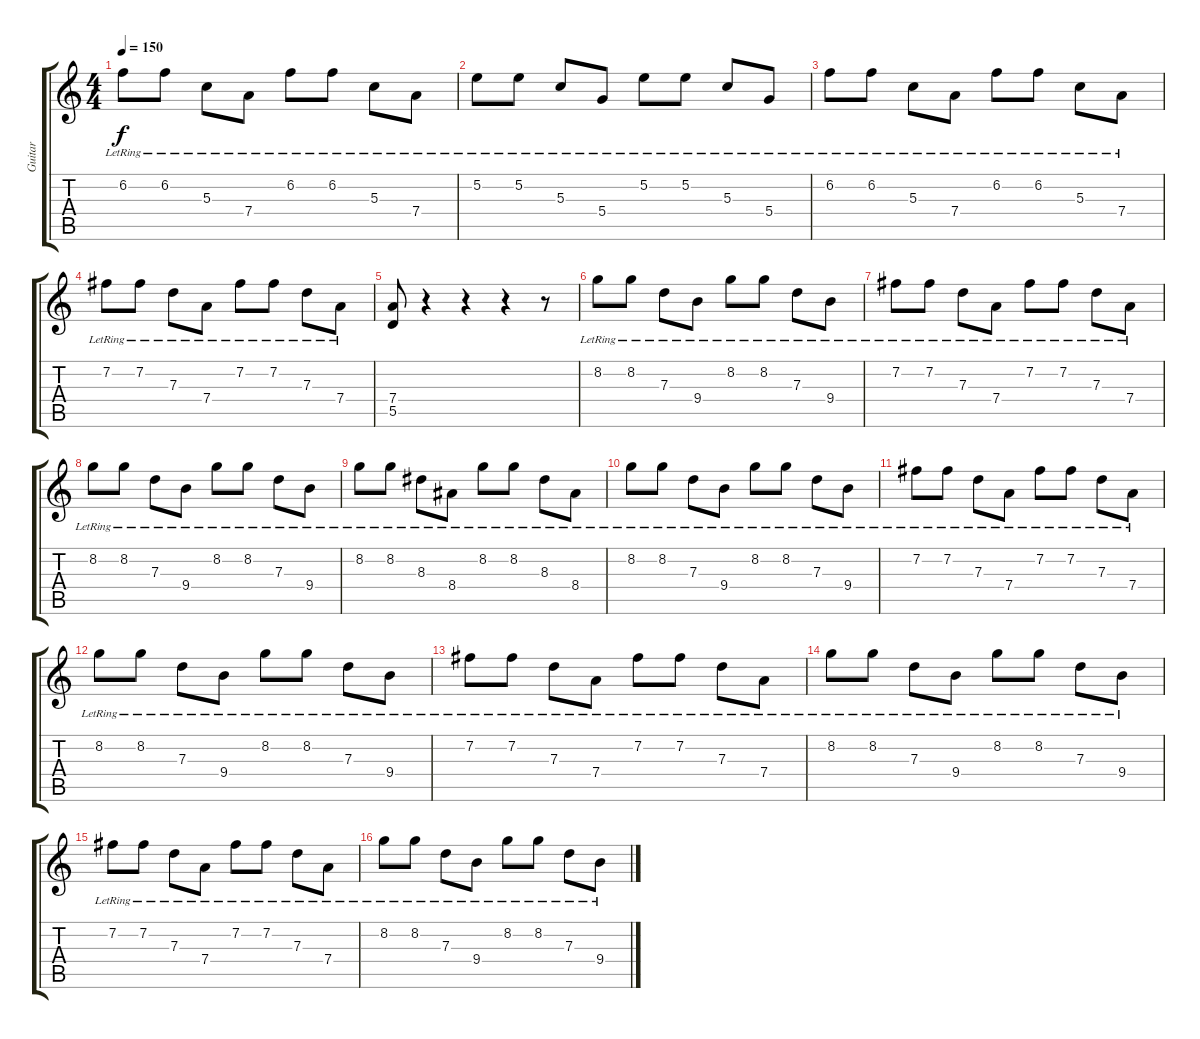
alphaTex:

\track ("Guitar" "Guitar") {instrument distortionguitar}
\staff {score tabs}
\tuning (E4 B3 G3 D3 A2 E2) {hide}
\ts (4 4)
\tempo 150
\clef g2
\ks c
6.2{lr}.8{dy f} 6.2{lr}.8 5.3{lr}.8 7.4{lr}.8 6.2{lr}.8 6.2{lr}.8 5.3{lr}.8 7.4{lr}.8 |
5.2{lr}.8 5.2{lr}.8 5.3{lr}.8 5.4{lr}.8 5.2{lr}.8 5.2{lr}.8 5.3{lr}.8 5.4{lr}.8 |
6.2{lr}.8 6.2{lr}.8 5.3{lr}.8 7.4{lr}.8 6.2{lr}.8 6.2{lr}.8 5.3{lr}.8 7.4{lr}.8 |
7.2{lr}.8 7.2{lr}.8 7.3{lr}.8 7.4{lr}.8 7.2{lr}.8 7.2{lr}.8 7.3{lr}.8 7.4{lr}.8 |
(7.4 5.5).8{instrument distortionguitar} r.4 r.4 r.4 r.8 |
8.2{lr}.8{instrument electricguitarclean} 8.2{lr}.8 7.3{lr}.8 9.4{lr}.8 8.2{lr}.8 8.2{lr}.8 7.3{lr}.8 9.4{lr}.8 |
7.2{lr}.8 7.2{lr}.8 7.3{lr}.8 7.4{lr}.8 7.2{lr}.8 7.2{lr}.8 7.3{lr}.8 7.4{lr}.8 |
8.2{lr}.8 8.2{lr}.8 7.3{lr}.8 9.4{lr}.8 8.2{lr}.8 8.2{lr}.8 7.3{lr}.8 9.4{lr}.8 |
8.2{lr}.8 8.2{lr}.8 8.3{lr}.8 8.4{lr}.8 8.2{lr}.8 8.2{lr}.8 8.3{lr}.8 8.4{lr}.8 |
8.2{lr}.8 8.2{lr}.8 7.3{lr}.8 9.4{lr}.8 8.2{lr}.8 8.2{lr}.8 7.3{lr}.8 9.4{lr}.8 |
7.2{lr}.8 7.2{lr}.8 7.3{lr}.8 7.4{lr}.8 7.2{lr}.8 7.2{lr}.8 7.3{lr}.8 7.4{lr}.8 |
8.2{lr}.8 8.2{lr}.8 7.3{lr}.8 9.4{lr}.8 8.2{lr}.8 8.2{lr}.8 7.3{lr}.8 9.4{lr}.8 |
7.2{lr}.8 7.2{lr}.8 7.3{lr}.8 7.4{lr}.8 7.2{lr}.8 7.2{lr}.8 7.3{lr}.8 7.4{lr}.8 |
8.2{lr}.8{instrument electricguitarclean} 8.2{lr}.8 7.3{lr}.8 9.4{lr}.8 8.2{lr}.8 8.2{lr}.8 7.3{lr}.8 9.4{lr}.8 |
7.2{lr}.8 7.2{lr}.8 7.3{lr}.8 7.4{lr}.8 7.2{lr}.8 7.2{lr}.8 7.3{lr}.8 7.4{lr}.8 |
8.2{lr}.8 8.2{lr}.8 7.3{lr}.8 9.4{lr}.8 8.2{lr}.8 8.2{lr}.8 7.3{lr}.8 9.4{lr}.8
